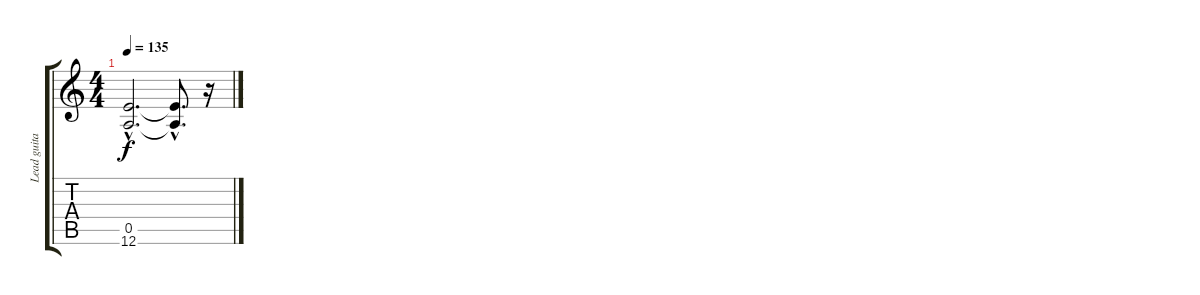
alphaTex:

\track ("Lead guitar" "Lead guita") {instrument distortionguitar}
\staff {score tabs}
\tuning (E4 B3 G3 D3 A2 E2) {hide}
\ts (4 4)
\tempo 135
\clef g2
\ks c
(0.5{hac} 12.6{hac}).2{d dy f} (0.5{hac t} 12.6{hac t}).8{d} r.16
